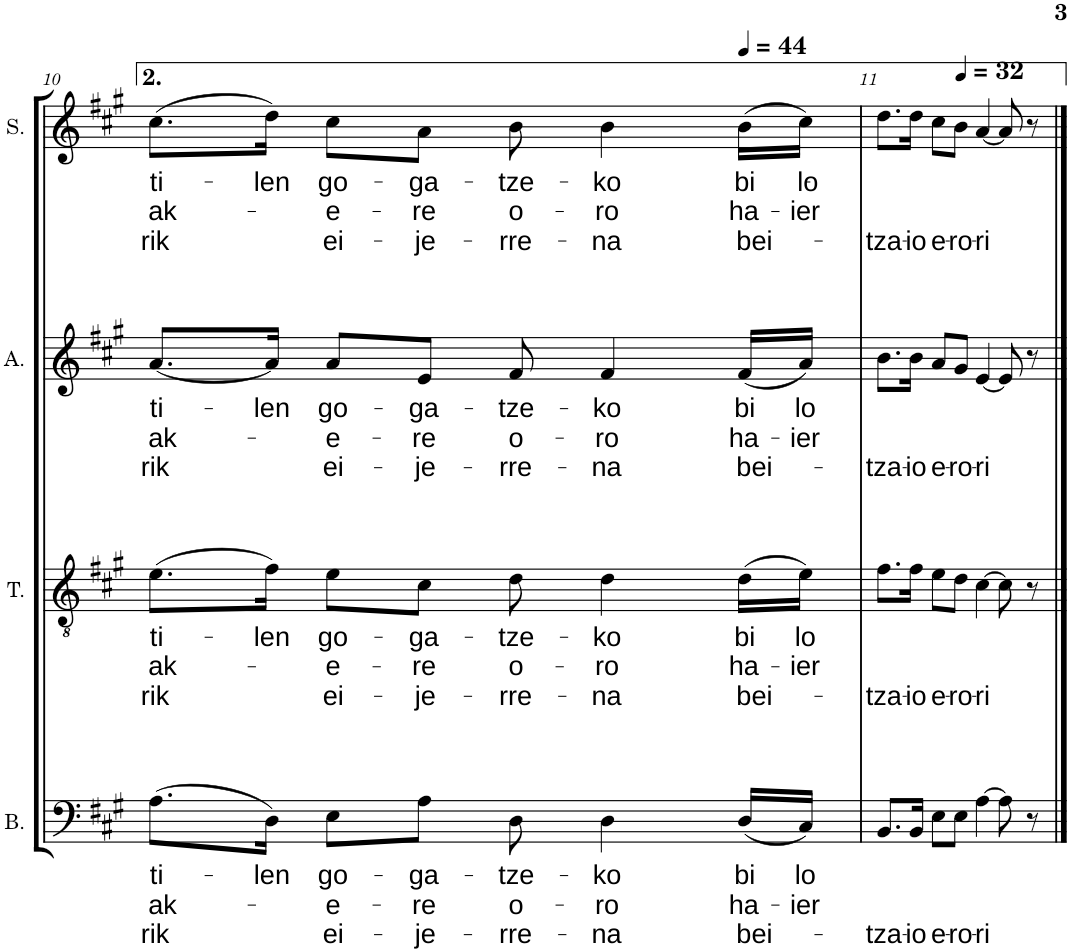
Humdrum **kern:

**kern	**text	**text	**text	**kern	**text	**text	**text	**kern	**text	**text	**text	**kern	**text	**text	**text
*part4	*part4	*part4	*part4	*part3	*part3	*part3	*part3	*part2	*part2	*part2	*part2	*part1	*part1	*part1	*part1
*staff4	*staff4	*staff4	*staff4	*staff3	*staff3	*staff3	*staff3	*staff2	*staff2	*staff2	*staff2	*staff1	*staff1	*staff1	*staff1
*I"Basse	*	*	*	*I"Ténor	*	*	*	*I"Alto	*	*	*	*I"Soprano	*	*	*
*I'B.	*	*	*	*I'T.	*	*	*	*I'A.	*	*	*	*I'S.	*	*	*
!!LO:PB:g=z
*clefF4	*	*	*	*clefGv2	*	*	*	*clefG2	*	*	*	*clefG2	*	*	*
*k[f#c#g#]	*	*	*	*k[f#c#g#]	*	*	*	*k[f#c#g#]	*	*	*	*k[f#c#g#]	*	*	*
*M4/4	*	*	*	*M4/4	*	*	*	*M4/4	*	*	*	*M4/4	*	*	*
=10	=10	=10	=10	=10	=10	=10	=10	=10	=10	=10	=10	=10	=10	=10	=10
!	!LO:LY:b	!LO:LY:b	!LO:LY:b	!	!LO:LY:b	!LO:LY:b	!LO:LY:b	!	!LO:LY:b	!LO:LY:b	!LO:LY:b	!	!LO:LY:b	!LO:LY:b	!LO:LY:b
(8.A\L	-ti-	-ak-	-rik	(8.e\L	-ti-	-ak-	-rik	[8.a/L	-ti-	-ak-	-rik	(8.cc#\L	-ti-	-ak-	-rik
!	!LO:LY:b	!	!	!	!LO:LY:b	!	!	!	!LO:LY:b	!	!	!	!LO:LY:b	!	!
16D\Jk)	-len	.	.	16f#\Jk)	-len	.	.	16a/Jk]	-len	.	.	16dd\Jk)	-len	.	.
!	!LO:LY:b	!LO:LY:b	!LO:LY:b	!	!LO:LY:b	!LO:LY:b	!LO:LY:b	!	!LO:LY:b	!LO:LY:b	!LO:LY:b	!	!LO:LY:b	!LO:LY:b	!LO:LY:b
8E\L	go-	-e-	ei-	8e\L	go-	-e-	ei-	8a/L	go-	-e-	ei-	8cc#\L	go-	-e-	ei-
!	!LO:LY:b	!LO:LY:b	!LO:LY:b	!	!LO:LY:b	!LO:LY:b	!LO:LY:b	!	!LO:LY:b	!LO:LY:b	!LO:LY:b	!	!LO:LY:b	!LO:LY:b	!LO:LY:b
8A\J	-ga-	-re	-je-	8c#\J	-ga-	-re	-je-	8e/J	-ga-	-re	-je-	8a\J	-ga-	-re	-je-
!	!LO:LY:b	!LO:LY:b	!LO:LY:b	!	!LO:LY:b	!LO:LY:b	!LO:LY:b	!	!LO:LY:b	!LO:LY:b	!LO:LY:b	!	!LO:LY:b	!LO:LY:b	!LO:LY:b
8D\	-tze-	o-	-rre-	8d\	-tze-	o-	-rre-	8f#/	-tze-	o-	-rre-	8b\	-tze-	o-	-rre-
!	!LO:LY:b	!LO:LY:b	!LO:LY:b	!	!LO:LY:b	!LO:LY:b	!LO:LY:b	!	!LO:LY:b	!LO:LY:b	!LO:LY:b	!	!LO:LY:b	!LO:LY:b	!LO:LY:b
4D\	-ko	-ro	-na	4d\	-ko	-ro	-na	4f#/	-ko	-ro	-na	4b\	-ko	-ro	-na
*	*	*	*	*	*	*	*	*	*	*	*	*MM44	*	*	*
!	!LO:LY:b	!LO:LY:b	!LO:LY:b	!	!LO:LY:b	!LO:LY:b	!LO:LY:b	!	!LO:LY:b	!LO:LY:b	!LO:LY:b	!	!LO:LY:b	!LO:LY:b	!LO:LY:b
(16D/LL	bi	ha-	bei-	(16d\LL	bi	ha-	bei-	(16f#/LL	bi	ha-	bei-	(16b\LL	bi	ha-	bei-
!	!LO:LY:b	!LO:LY:b	!	!	!LO:LY:b	!LO:LY:b	!	!	!LO:LY:b	!LO:LY:b	!	!	!LO:LY:b	!LO:LY:b	!
16C#/JJ)	lo	-ier	.	16e\JJ)	lo	-ier	.	16a/JJ)	lo	-ier	.	16cc#\JJ)	lo-	-ier	.
=11	=11	=11	=11	=11	=11	=11	=11	=11	=11	=11	=11	=11	=11	=11	=11
!	!	!	!LO:LY:b	!	!	!	!LO:LY:b	!	!	!	!LO:LY:b	!	!	!	!LO:LY:b
8.BB/L	.	.	-tza-	8.f#\L	.	.	-tza-	8.b\L	.	.	-tza-	8.dd\L	.	.	-tza-
!	!	!	!LO:LY:b	!	!	!	!LO:LY:b	!	!	!	!LO:LY:b	!	!	!	!LO:LY:b
16BB/Jk	.	.	-io	16f#\Jk	.	.	-io	16b\Jk	.	.	-io	16dd\Jk	.	.	-io
!	!	!	!LO:LY:b	!	!	!	!LO:LY:b	!	!	!	!LO:LY:b	!	!	!	!LO:LY:b
8E\L	.	.	e-	8e\L	.	.	e-	8a/L	.	.	e-	8cc#\L	.	.	e-
*	*	*	*	*	*	*	*	*	*	*	*	*MM32	*	*	*
!	!	!	!LO:LY:b	!	!	!	!LO:LY:b	!	!	!	!LO:LY:b	!	!	!	!LO:LY:b
8E\J	.	.	-ro-	8d\J	.	.	-ro-	8g#/J	.	.	-ro-	8b\J	.	.	-ro-
!	!	!	!LO:LY:b	!	!	!	!LO:LY:b	!	!	!	!LO:LY:b	!	!	!	!LO:LY:b
[4A\	.	.	-ri	[4c#\	.	.	-ri	[4e/	.	.	-ri	[4a/	.	.	-ri
8A\]	.	.	.	8c#\]	.	.	.	8e/]	.	.	.	8a/]	.	.	.
8r	.	.	.	8r	.	.	.	8r	.	.	.	8r	.	.	.
==	==	==	==	==	==	==	==	==	==	==	==	==	==	==	==
*-	*-	*-	*-	*-	*-	*-	*-	*-	*-	*-	*-	*-	*-	*-	*-
